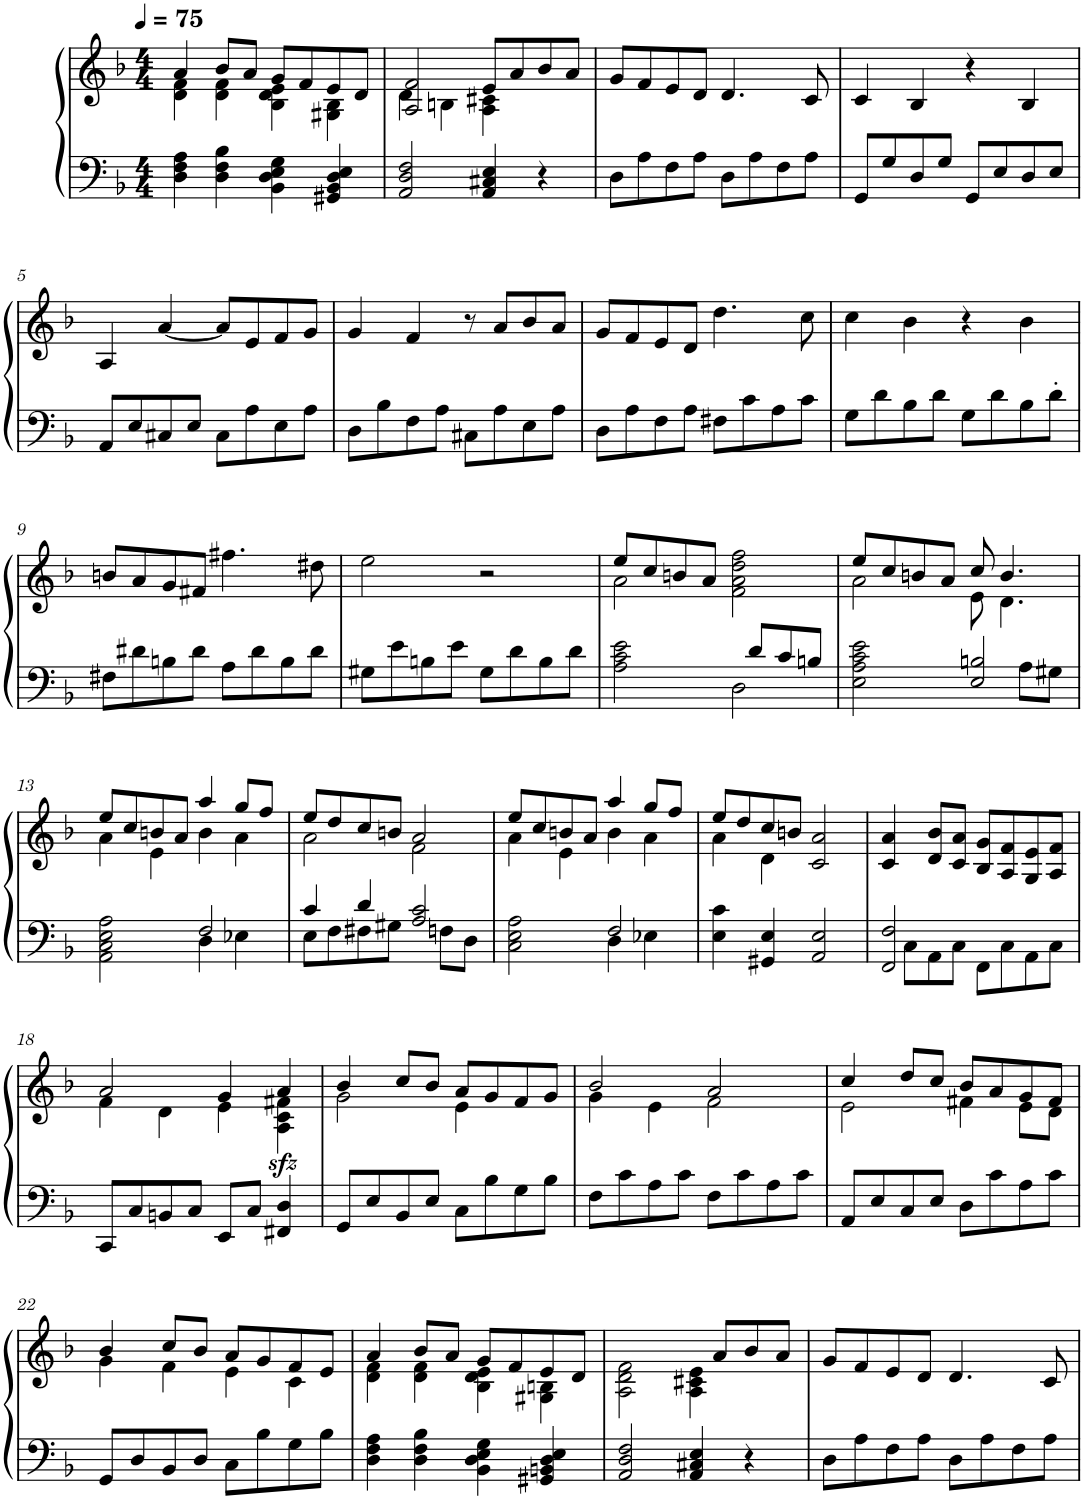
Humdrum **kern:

**kern	**kern	**dynam
*part1	*part1	*part1
*staff2	*staff1	*staff1/2
*I"Piano	*	*
*I'Pno	*	*
*clefF4	*clefG2	*
*k[b-]	*k[b-]	*
*M4/4	*M4/4	*
*MM75	*MM75	*
=1	=1	=1
*	*^	*
4D\ 4F\ 4A\	4a/	4d\ 4f\	.
4D\ 4F\ 4B-\	8b-/L	4d\ 4f\	.
.	8a/J	.	.
4BB-\ 4D\ 4E\ 4G\	8g/L	4B-\ 4d\ 4e\	.
.	8f/	.	.
4GG#X/ 4BB-/ 4D/ 4E/	8e/	4G#X\ 4B-\	.
.	8d/J	.	.
=2	=2	=2	=2
2AA/ 2D/ 2F/	2A/ 2f/	4d\	.
.	.	4Bn\	.
4AA/ 4C#X/ 4E/	8e/L	4A\ 4c#X\	.
.	8a/	.	.
4r	8b-/	4ryy	.
.	8a/J	.	.
*	*v	*v	*
=3	=3	=3
8D\L	8g/L	.
8A\	8f/	.
8F\	8e/	.
8A\J	8d/J	.
8D\L	4.d/	.
8A\	.	.
8F\	.	.
8A\J	8c/	.
=4	=4	=4
8GG/L	4c/	.
8G/	.	.
8D/	4B-/	.
8G/J	.	.
8GG/L	4r	.
8E/	.	.
8D/	4B-/	.
8E/J	.	.
!!LO:LB:g=z
=5	=5	=5
8AA/L	4A/	.
8E/	.	.
8C#X/	[4a/	.
8E/J	.	.
8C#\L	8a/L]	.
8A\	8e/	.
8E\	8f/	.
8A\J	8g/J	.
=6	=6	=6
8D\L	4g/	.
8B-\	.	.
8F\	4f/	.
8A\J	.	.
8C#X\L	8r	.
8A\	8a/L	.
8E\	8b-/	.
8A\J	8a/J	.
=7	=7	=7
8D\L	8g/L	.
8A\	8f/	.
8F\	8e/	.
8A\J	8d/J	.
8F#X\L	4.dd\	.
8c\	.	.
8A\	.	.
8c\J	8cc\	.
=8	=8	=8
8G\L	4cc\	.
8d\	.	.
8B-\	4b-\	.
8d\J	.	.
8G\L	4r	.
8d\	.	.
8B-\	4b-\	.
8d'\J	.	.
!!LO:LB:g=z
=9	=9	=9
8F#X\L	8bn/L	.
8d#X\	8a/	.
8Bn\	8g/	.
8d#\J	8f#X/J	.
8A\L	4.ff#X\	.
8d#\	.	.
8B\	.	.
8d#\J	8dd#X\	.
=10	=10	=10
8G#X\L	2ee\	.
8e\	.	.
8Bn\	.	.
8e\J	.	.
8G#\L	2r	.
8d\	.	.
8B\	.	.
8d\J	.	.
=11	=11	=11
*^	*^	*
2A\ 2c\ 2e\	2ryy	8ee/L	2a\	.
.	.	8cc/	.	.
.	.	8bn/	.	.
.	.	8a/J	.	.
8ryy	2D\	2f\ 2a\ 2dd\ 2ff\	2ryy	.
8d/L	.	.	.	.
8c/	.	.	.	.
8Bn/J	.	.	.	.
=12	=12	=12	=12	=12
2E\ 2A\ 2c\ 2e\	2.ryy	8ee/L	2a\	.
.	.	8cc/	.	.
.	.	8bn/	.	.
.	.	8a/J	.	.
2E/ 2Bn/	.	8cc/	8e\	.
.	.	4.b/	4.d\	.
.	8A\L	.	.	.
.	8G#X\J	.	.	.
!!LO:LB:g=z	!!
=13	=13	=13	=13	=13
2AA\ 2C\ 2E\ 2A\	2ryy	8ee/L	4a\	.
.	.	8cc/	.	.
.	.	8bn/	4e\	.
.	.	8a/J	.	.
2F/	4D\	4aa/	4b\	.
.	4E-X\	8gg/L	4a\	.
.	.	8ff/J	.	.
=14	=14	=14	=14	=14
4c/	8E\L	8ee/L	2a\	.
.	8F\	8dd/	.	.
4d/	8F#X\	8cc/	.	.
.	8G#X\J	8bn/J	.	.
2A/ 2c/	4ryy	2a/	2f\	.
.	8Fn\L	.	.	.
.	8D\J	.	.	.
=15	=15	=15	=15	=15
2C\ 2E\ 2A\	2ryy	8ee/L	4a\	.
.	.	8cc/	.	.
.	.	8bn/	4e\	.
.	.	8a/J	.	.
2F/	4D\	4aa/	4b\	.
.	4E-X\	8gg/L	4a\	.
.	.	8ff/J	.	.
*v	*v	*	*	*
=16	=16	=16	=16
4E\ 4c\	8ee/L	4a\	.
.	8dd/	.	.
4GG#X/ 4E/	8cc/	4d\	.
.	8bn/J	.	.
2AA/ 2E/	2c/ 2a/	2ryy	.
*	*v	*v	*
=17	=17	=17
*^	*	*
2FF/ 2F/	8ryy	4c/ 4a/	.
.	8C\L	.	.
.	8AA\	8d/ 8b-/L	.
.	8C\J	8c/ 8a/J	.
2ryy	8FF\L	8B-/ 8g/L	.
.	8C\	8A/ 8f/	.
.	8AA\	8G/ 8e/	.
.	8C\J	8A/ 8f/J	.
*v	*v	*	*
!!LO:LB:g=z
=18	=18	=18
*	*^	*
8CC/L	2a/	4f\	.
8C/	.	.	.
8BBn/	.	4d\	.
8C/J	.	.	.
8EE/L	4g/	4e\	.
8C/J	.	.	.
!	!	!	!LO:DY:b
4FF#X/ 4D/	4a/	4A\ 4c\ 4f#X\	sfz
=19	=19	=19	=19
8GG/L	4b-/	2g\	.
8E/	.	.	.
8BB-/	8cc/L	.	.
8E/J	8b-/J	.	.
8C\L	8a/L	4e\	.
8B-\	8g/	.	.
8G\	8f/	4ryy	.
8B-\J	8g/J	.	.
=20	=20	=20	=20
8F\L	2b-/	4g\	.
8c\	.	.	.
8A\	.	4e\	.
8c\J	.	.	.
8F\L	2a/	2f\	.
8c\	.	.	.
8A\	.	.	.
8c\J	.	.	.
=21	=21	=21	=21
8AA/L	4cc/	2e\	.
8E/	.	.	.
8C/	8dd/L	.	.
8E/J	8cc/J	.	.
8D\L	8b-/L	4f#X\	.
8c\	8a/	.	.
8A\	8g/	8e\L	.
8c\J	8f#/J	8d\J	.
!!LO:LB:g=z	!!
=22	=22	=22	=22
8GG/L	4b-/	4g\	.
8D/	.	.	.
8BB-/	8cc/L	4f\	.
8D/J	8b-/J	.	.
8C\L	8a/L	4e\	.
8B-\	8g/	.	.
8G\	8f/	4c\	.
8B-\J	8e/J	.	.
=23	=23	=23	=23
4D\ 4F\ 4A\	4a/	4d\ 4f\	.
4D\ 4F\ 4B-\	8b-/L	4d\ 4f\	.
.	8a/J	.	.
4BB-\ 4D\ 4E\ 4G\	8g/L	4B-\ 4d\ 4e\	.
.	8f/	.	.
4GG#X/ 4BBn/ 4D/ 4E/	8e/	4G#X\ 4Bn\	.
.	8d/J	.	.
=24	=24	=24	=24
2AA/ 2D/ 2F/	2ryy	2A\ 2d\ 2f\	.
4AA/ 4C#X/ 4E/	8ryy	4A\ 4c#X\ 4e\	.
.	8a/L	.	.
4r	8b-/	4ryy	.
.	8a/J	.	.
*	*v	*v	*
=25	=25	=25
8D\L	8g/L	.
8A\	8f/	.
8F\	8e/	.
8A\J	8d/J	.
8D\L	4.d/	.
8A\	.	.
8F\	.	.
8A\J	8c/	.
=	=	=
*-	*-	*-
